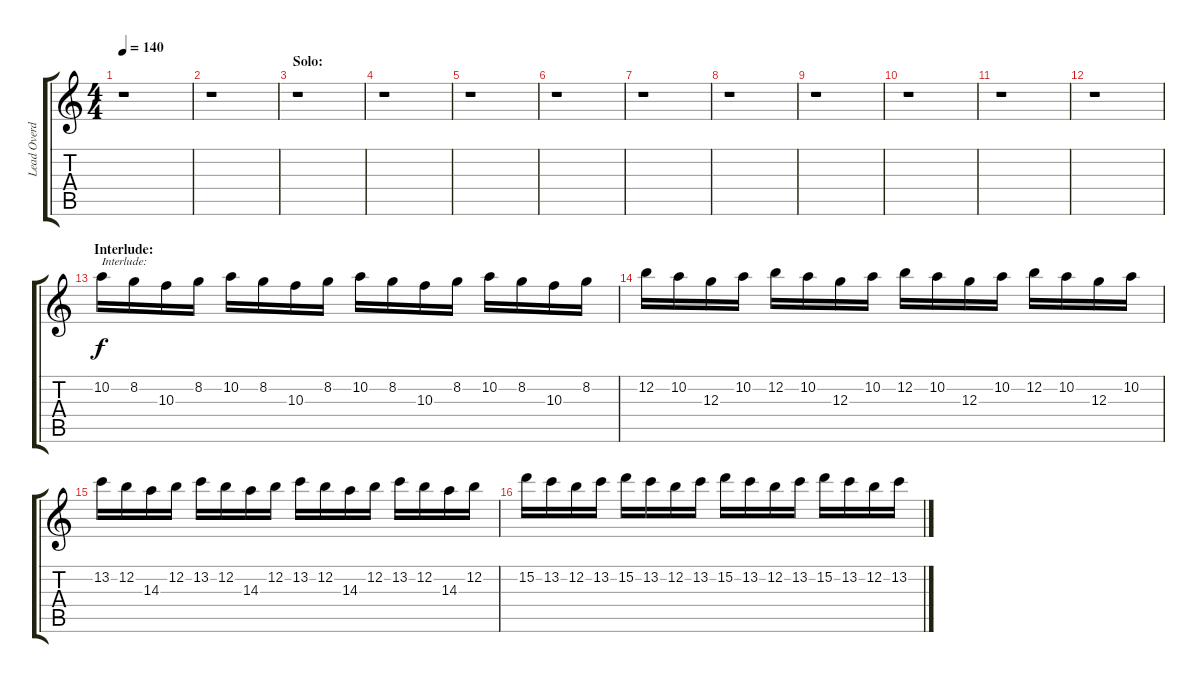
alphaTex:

\track ("Lead Overdub" "Lead Overd") {instrument distortionguitar}
\staff {score tabs}
\tuning (E4 B3 G3 D3 A2 E2) {hide}
\ts (4 4)
\tempo 140
\clef g2
\ks c
r.1{dy f} |
r.1 |
\section ("" "Solo:")
r.1 |
r.1 |
r.1 |
r.1 |
r.1 |
r.1 |
r.1 |
r.1 |
r.1 |
r.1 |
\section ("" "Interlude:")
10.2.16{txt "Interlude:"} 8.2.16 10.3.16 8.2.16 10.2.16 8.2.16 10.3.16 8.2.16 10.2.16 8.2.16 10.3.16 8.2.16 10.2.16 8.2.16 10.3.16 8.2.16 |
12.2.16 10.2.16 12.3.16 10.2.16 12.2.16 10.2.16 12.3.16 10.2.16 12.2.16 10.2.16 12.3.16 10.2.16 12.2.16 10.2.16 12.3.16 10.2.16 |
13.2.16 12.2.16 14.3.16 12.2.16 13.2.16 12.2.16 14.3.16 12.2.16 13.2.16 12.2.16 14.3.16 12.2.16 13.2.16 12.2.16 14.3.16 12.2.16 |
15.2.16 13.2.16 12.2.16 13.2.16 15.2.16 13.2.16 12.2.16 13.2.16 15.2.16 13.2.16 12.2.16 13.2.16 15.2.16 13.2.16 12.2.16 13.2.16
